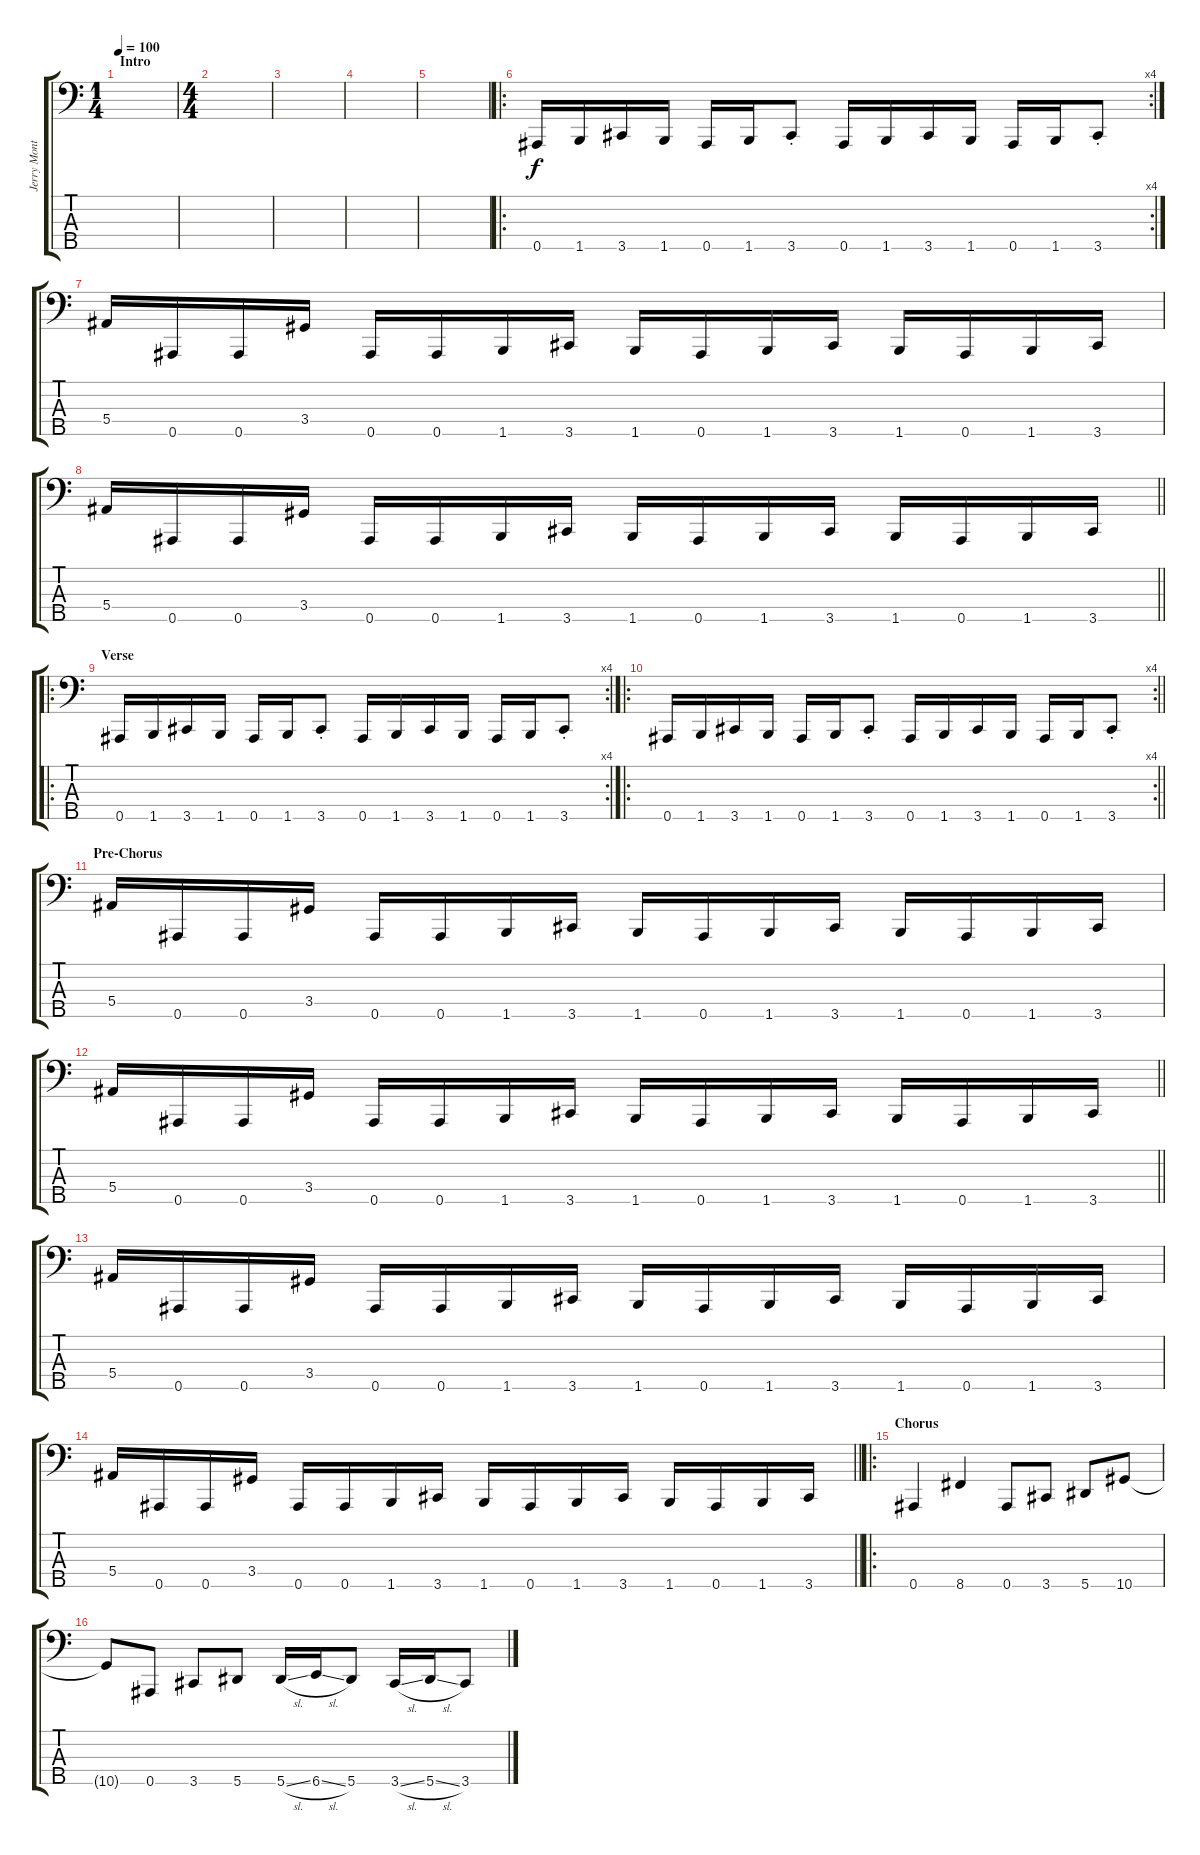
\track ("Jerry Montano" "Jerry Mont") {instrument electricbassfinger}
\staff {score tabs}
\tuning (Ab2 Eb2 Bb1 F1 Bb0) {hide}
\ts (1 4)
\section ("" "Intro")
\tempo 100
\clef f4
\ks c
|
\ts (4 4)
|
|
|
|
\ro
\rc 4
0.5.16 1.5.16 3.5.16 1.5.16 0.5.16 1.5.16 3.5{st}.8 0.5.16 1.5.16 3.5.16 1.5.16 0.5.16 1.5.16 3.5{st}.8 |
5.4.16 0.5.16 0.5.16 3.4.16 0.5.16 0.5.16 1.5.16 3.5.16 1.5.16 0.5.16 1.5.16 3.5.16 1.5.16 0.5.16 1.5.16 3.5.16 |
\barLineRight lightlight
5.4.16 0.5.16 0.5.16 3.4.16 0.5.16 0.5.16 1.5.16 3.5.16 1.5.16 0.5.16 1.5.16 3.5.16 1.5.16 0.5.16 1.5.16 3.5.16 |
\ro
\rc 4
\section ("" "Verse")
0.5.16 1.5.16 3.5.16 1.5.16 0.5.16 1.5.16 3.5{st}.8 0.5.16 1.5.16 3.5.16 1.5.16 0.5.16 1.5.16 3.5{st}.8 |
\ro
\rc 4
\barLineRight lightlight
0.5.16 1.5.16 3.5.16 1.5.16 0.5.16 1.5.16 3.5{st}.8 0.5.16 1.5.16 3.5.16 1.5.16 0.5.16 1.5.16 3.5{st}.8 |
\section ("" "Pre-Chorus")
5.4.16 0.5.16 0.5.16 3.4.16 0.5.16 0.5.16 1.5.16 3.5.16 1.5.16 0.5.16 1.5.16 3.5.16 1.5.16 0.5.16 1.5.16 3.5.16 |
\barLineRight lightlight
5.4.16 0.5.16 0.5.16 3.4.16 0.5.16 0.5.16 1.5.16 3.5.16 1.5.16 0.5.16 1.5.16 3.5.16 1.5.16 0.5.16 1.5.16 3.5.16 |
5.4.16 0.5.16 0.5.16 3.4.16 0.5.16 0.5.16 1.5.16 3.5.16 1.5.16 0.5.16 1.5.16 3.5.16 1.5.16 0.5.16 1.5.16 3.5.16 |
\barLineRight lightlight
5.4.16 0.5.16 0.5.16 3.4.16 0.5.16 0.5.16 1.5.16 3.5.16 1.5.16 0.5.16 1.5.16 3.5.16 1.5.16 0.5.16 1.5.16 3.5.16 |
\ro
\section ("" "Chorus")
0.5.4 8.5.4 0.5.8 3.5.8 5.5.8 10.5.8 |
10.5{t}.8 0.5.8 3.5.8 5.5.8 5.5{sl}.16 6.5{sl}.16 5.5.8 3.5{sl}.16 5.5{sl}.16 3.5.8
